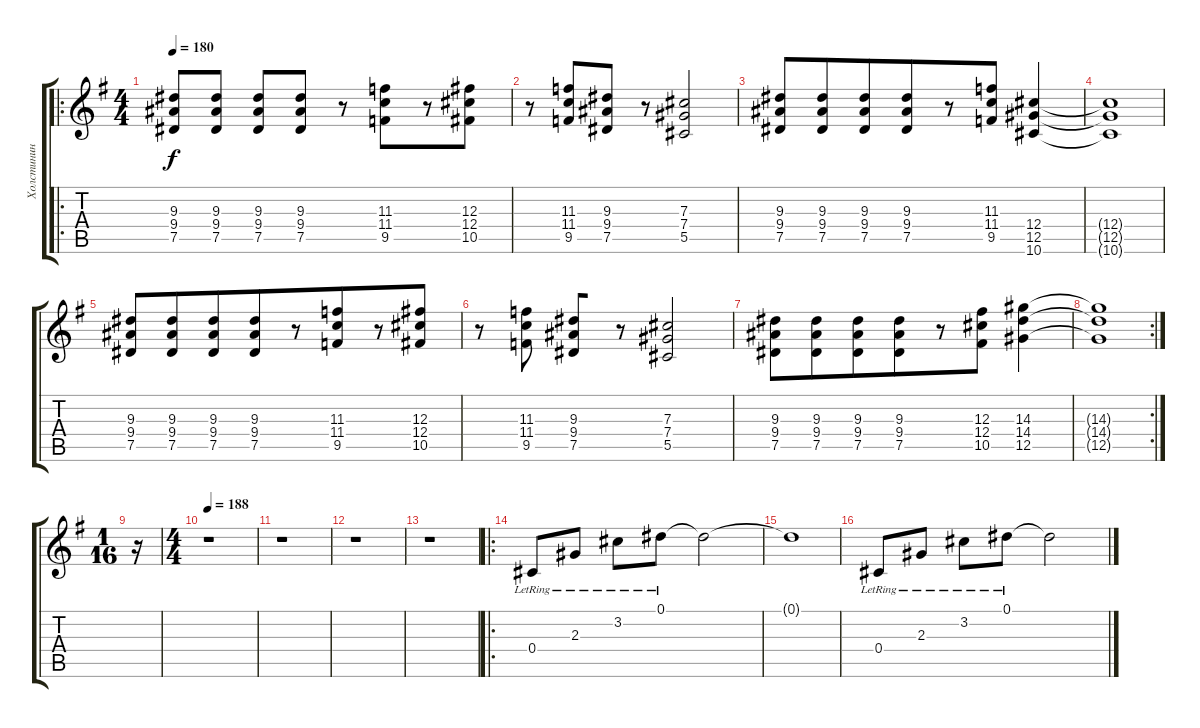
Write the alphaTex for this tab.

\track ("Холстинин" "Холстинин") {instrument distortionguitar}
\staff {score tabs}
\tuning (Eb4 Bb3 Gb3 Db3 Ab2 Eb2) {hide}
\ro
\ts (4 4)
\tempo 180
\clef g2
\ks g
(9.3 9.4 7.5).8{dy f instrument distortionguitar} (9.3 9.4 7.5).8 (9.3 9.4 7.5).8{beam merge} (9.3 9.4 7.5).8 r.8{beam merge} (11.3 11.4 9.5).8{beam merge} r.8 (12.3 12.4 10.5).8 |
r.8{beam merge} (11.3 11.4 9.5).8{beam merge} (9.3 9.4 7.5).8{beam merge} r.8{beam merge} (7.3 7.4 5.5).2 |
(9.3 9.4 7.5).8{beam merge} (9.3 9.4 7.5).8{beam merge} (9.3 9.4 7.5).8{beam merge} (9.3 9.4 7.5).8{beam merge} r.8{beam merge} (11.3 11.4 9.5).8{beam merge} (12.4 12.5 10.6).4 |
(12.4{t} 12.5{t} 10.6{t}).1 |
(9.3 9.4 7.5).8{beam merge} (9.3 9.4 7.5).8{beam merge} (9.3 9.4 7.5).8{beam merge} (9.3 9.4 7.5).8{beam merge} r.8{beam merge} (11.3 11.4 9.5).8{beam merge} r.8{beam merge} (12.3 12.4 10.5).8 |
r.8{beam merge} (11.3 11.4 9.5).8 (9.3 9.4 7.5).8{beam merge} r.8{beam merge} (7.3 7.4 5.5).2 |
(9.3 9.4 7.5).8{beam merge} (9.3 9.4 7.5).8{beam merge} (9.3 9.4 7.5).8{beam merge} (9.3 9.4 7.5).8{beam merge} r.8{beam merge} (12.3 12.4 10.5).8{beam merge} (14.3 14.4 12.5).4 |
\rc 2
(14.3{t} 14.4{t} 12.5{t}).1 |
\ts (1 16)
r.16 |
\ts (4 4)
\tempo 188
r.1 |
r.1 |
r.1 |
r.1 |
\ro
0.4{lr}.8{instrument acousticguitarsteel} 2.3{lr}.8 3.2{lr}.8 0.1{lr}.8 0.1{t}.2 |
0.1{t}.1 |
0.4{lr}.8 2.3{lr}.8 3.2{lr}.8 0.1{lr}.8 0.1{t}.2
